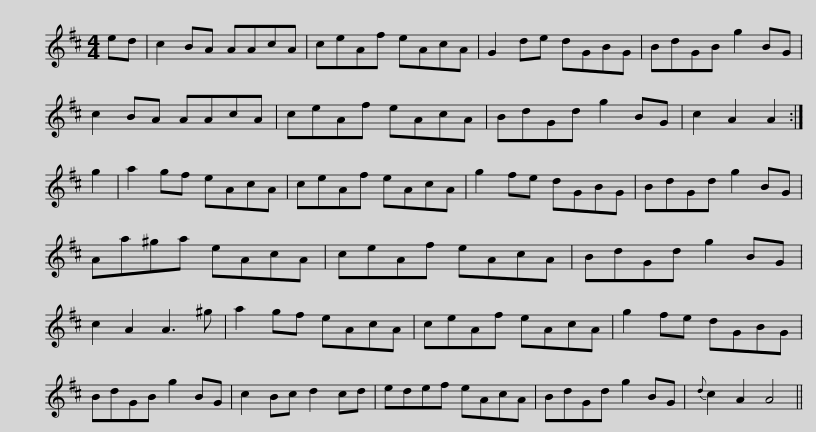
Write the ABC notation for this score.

X:1
L:1/8
M:4/4
I:linebreak $
K:D
V:1 treble
V:1
 ed | c2 BA AAcA | ceAf eAcA | G2 de dGBG | BdGB g2 BG | %5
 c2 BA AAcA |$ ceAf eAcA | BdGd g2 BG | c2 A2 A2 :| g2 | %10
 a2 gf eAcA | ceAf eAcA | g2 fe dGBG |$ BdGd g2 BG | Aa^ga eAcA | %15
 ceAf eAcA | BdGd g2 BG | c2 A2 A3 ^g | a2 gf eAcA |$ ceAf eAcA | %20
 g2 fe dGBG | BdGB g2 BG | c2 Bc d2 cd | edef eAcA | BdGd g2 BG |$ %25
{d} c2 A2 A4 || %26
